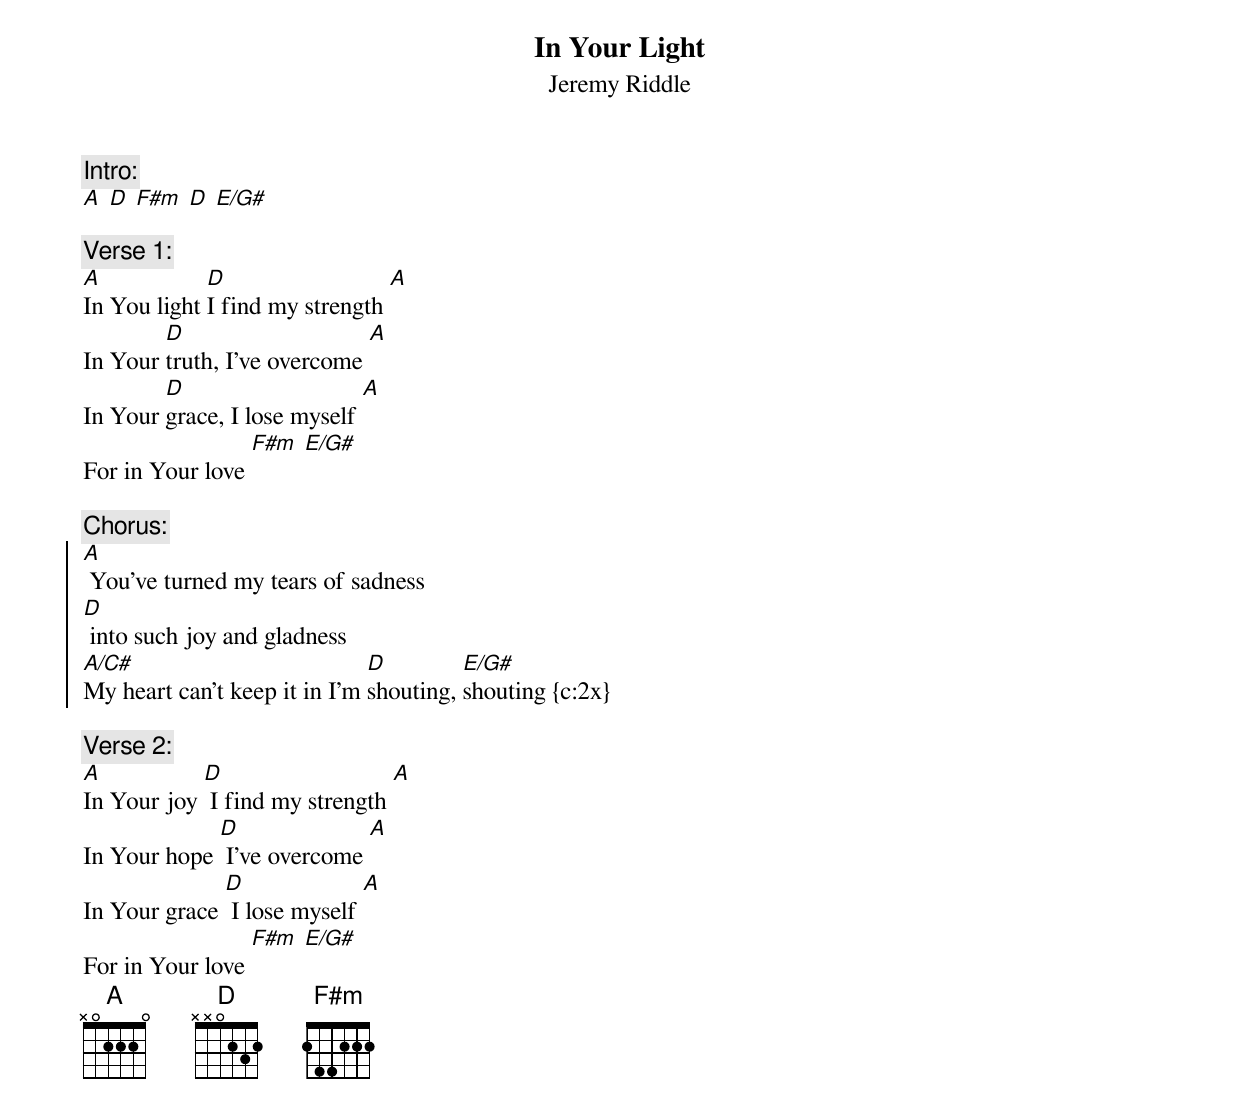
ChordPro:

{t:In Your Light}
{st:Jeremy Riddle}
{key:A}

{c:Intro:}
[A] [D] [F#m] [D] [E/G#]

{c:Verse 1:}
[A]In You light [D]I find my strength [A]
In Your [D]truth, I've overcome [A]
In Your [D]grace, I lose myself [A]
For in Your love [F#m] [E/G#]

{c:Chorus:}
{soc}
[A] You've turned my tears of sadness
[D] into such joy and gladness
[A/C#]My heart can't keep it in I'm [D]shouting, [E/G#]shouting {c:2x}
{eoc}

{c:Verse 2:}
[A]In Your joy [D] I find my strength [A]
In Your hope [D] I've overcome [A]
In Your grace [D] I lose myself [A]
For in Your love [F#m] [E/G#]
